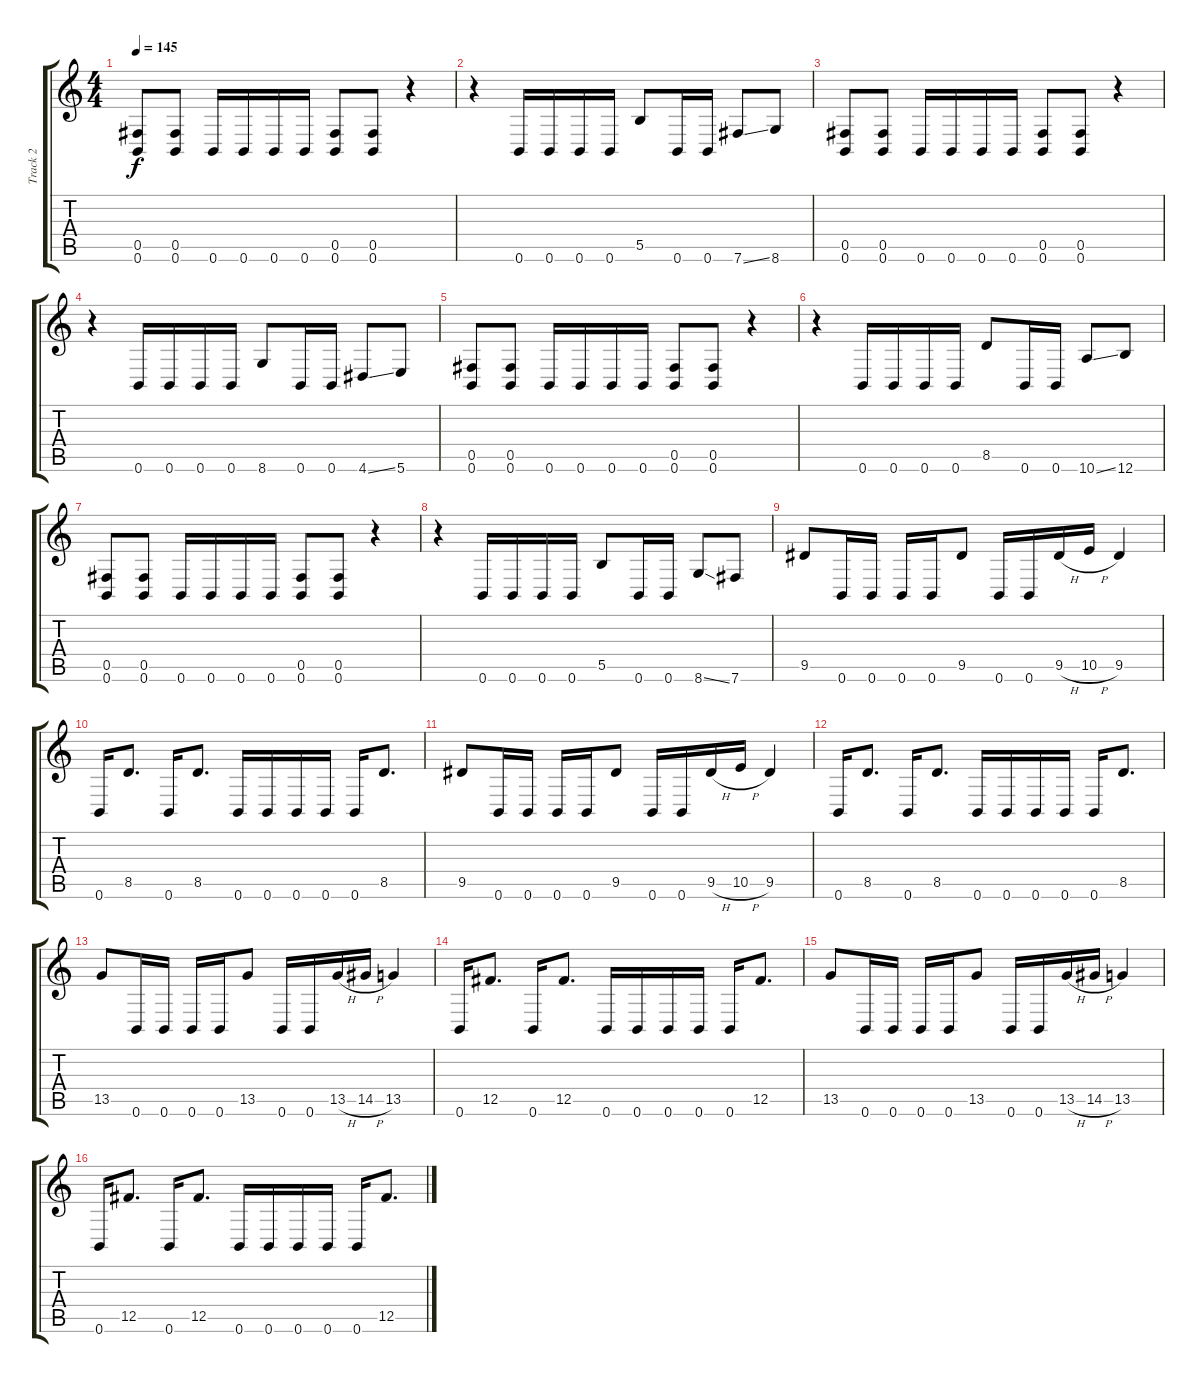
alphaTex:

\track ("Track 2" "Track 2") {instrument distortionguitar}
\staff {score tabs}
\tuning (Db4 Ab3 E3 B2 Gb2 B1) {hide}
\ts (4 4)
\tempo 145
\clef g2
\ks c
(0.5 0.6).8{dy f} (0.5 0.6).8 0.6.16 0.6.16 0.6.16 0.6.16 (0.5 0.6).8 (0.5 0.6).8 r.4 |
r.4 0.6.16 0.6.16 0.6.16 0.6.16 5.5.8 0.6.16 0.6.16 7.6{ss}.8 8.6.8 |
(0.5 0.6).8 (0.5 0.6).8 0.6.16 0.6.16 0.6.16 0.6.16 (0.5 0.6).8 (0.5 0.6).8 r.4 |
r.4 0.6.16 0.6.16 0.6.16 0.6.16 8.6.8 0.6.16 0.6.16 4.6{ss}.8 5.6.8 |
(0.5 0.6).8 (0.5 0.6).8 0.6.16 0.6.16 0.6.16 0.6.16 (0.5 0.6).8 (0.5 0.6).8 r.4 |
r.4 0.6.16 0.6.16 0.6.16 0.6.16 8.5.8 0.6.16 0.6.16 10.6{ss}.8 12.6.8 |
(0.5 0.6).8 (0.5 0.6).8 0.6.16 0.6.16 0.6.16 0.6.16 (0.5 0.6).8 (0.5 0.6).8 r.4 |
r.4 0.6.16 0.6.16 0.6.16 0.6.16 5.5.8 0.6.16 0.6.16 8.6{ss}.8 7.6.8 |
9.5.8 0.6.16 0.6.16 0.6.16 0.6.16 9.5.8 0.6.16 0.6.16 9.5{h}.16 10.5{h}.16 9.5.4 |
0.6.16 8.5.8{d} 0.6.16 8.5.8{d} 0.6.16 0.6.16 0.6.16 0.6.16 0.6.16 8.5.8{d} |
9.5.8 0.6.16 0.6.16 0.6.16 0.6.16 9.5.8 0.6.16 0.6.16 9.5{h}.16 10.5{h}.16 9.5.4 |
0.6.16 8.5.8{d} 0.6.16 8.5.8{d} 0.6.16 0.6.16 0.6.16 0.6.16 0.6.16 8.5.8{d} |
13.5.8 0.6.16 0.6.16 0.6.16 0.6.16 13.5.8 0.6.16 0.6.16 13.5{h}.16 14.5{h}.16 13.5.4 |
0.6.16 12.5.8{d} 0.6.16 12.5.8{d} 0.6.16 0.6.16 0.6.16 0.6.16 0.6.16 12.5.8{d} |
13.5.8 0.6.16 0.6.16 0.6.16 0.6.16 13.5.8 0.6.16 0.6.16 13.5{h}.16 14.5{h}.16 13.5.4 |
0.6.16 12.5.8{d} 0.6.16 12.5.8{d} 0.6.16 0.6.16 0.6.16 0.6.16 0.6.16 12.5.8{d}
